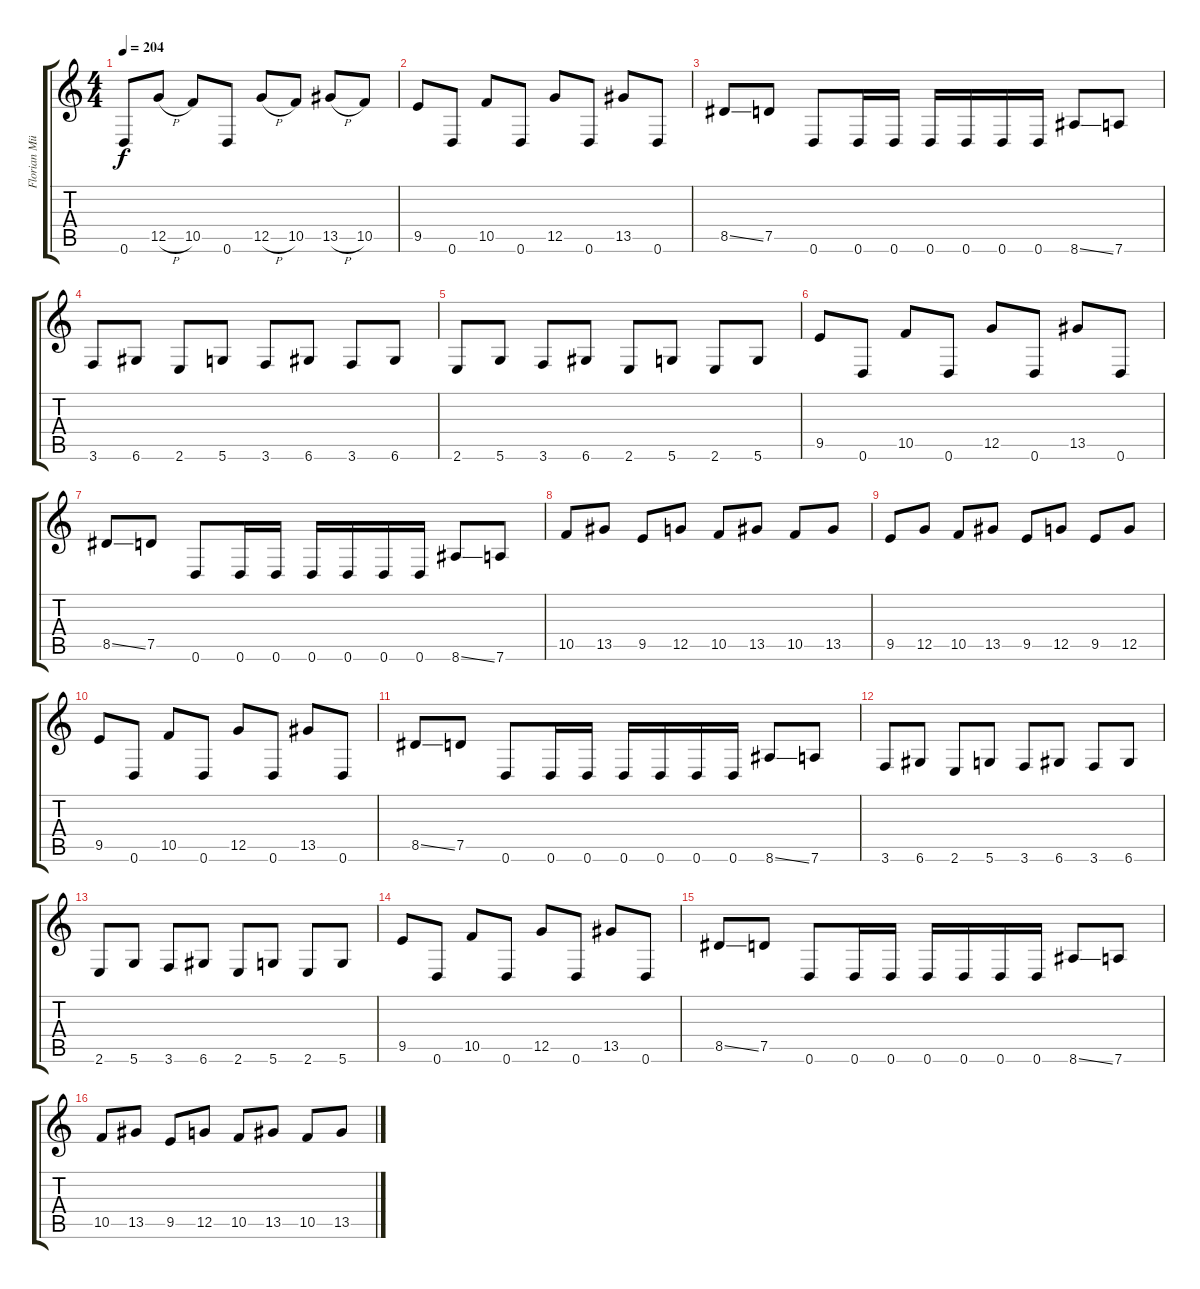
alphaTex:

\track ("Florian Müller" "Florian Mü") {instrument distortionguitar}
\staff {score tabs}
\tuning (D4 A3 F3 C3 G2 D2) {hide}
\ts (4 4)
\tempo 204
\clef g2
\ks c
0.6.8{dy f} 12.5{h}.8 10.5.8 0.6.8 12.5{h}.8 10.5.8 13.5{h}.8 10.5.8 |
9.5.8 0.6.8 10.5.8 0.6.8 12.5.8 0.6.8 13.5.8 0.6.8 |
8.5{ss}.8 7.5.8 0.6.8 0.6.16 0.6.16 0.6.16 0.6.16 0.6.16 0.6.16 8.6{ss}.8 7.6.8 |
3.6.8 6.6.8 2.6.8 5.6.8 3.6.8 6.6.8 3.6.8 6.6.8 |
2.6.8 5.6.8 3.6.8 6.6.8 2.6.8 5.6.8 2.6.8 5.6.8 |
9.5.8 0.6.8 10.5.8 0.6.8 12.5.8 0.6.8 13.5.8 0.6.8 |
8.5{ss}.8 7.5.8 0.6.8 0.6.16 0.6.16 0.6.16 0.6.16 0.6.16 0.6.16 8.6{ss}.8 7.6.8 |
10.5.8 13.5.8 9.5.8 12.5.8 10.5.8 13.5.8 10.5.8 13.5.8 |
9.5.8 12.5.8 10.5.8 13.5.8 9.5.8 12.5.8 9.5.8 12.5.8 |
9.5.8 0.6.8 10.5.8 0.6.8 12.5.8 0.6.8 13.5.8 0.6.8 |
8.5{ss}.8 7.5.8 0.6.8 0.6.16 0.6.16 0.6.16 0.6.16 0.6.16 0.6.16 8.6{ss}.8 7.6.8 |
3.6.8 6.6.8 2.6.8 5.6.8 3.6.8 6.6.8 3.6.8 6.6.8 |
2.6.8 5.6.8 3.6.8 6.6.8 2.6.8 5.6.8 2.6.8 5.6.8 |
9.5.8 0.6.8 10.5.8 0.6.8 12.5.8 0.6.8 13.5.8 0.6.8 |
8.5{ss}.8 7.5.8 0.6.8 0.6.16 0.6.16 0.6.16 0.6.16 0.6.16 0.6.16 8.6{ss}.8 7.6.8 |
10.5.8 13.5.8 9.5.8 12.5.8 10.5.8 13.5.8 10.5.8 13.5.8
